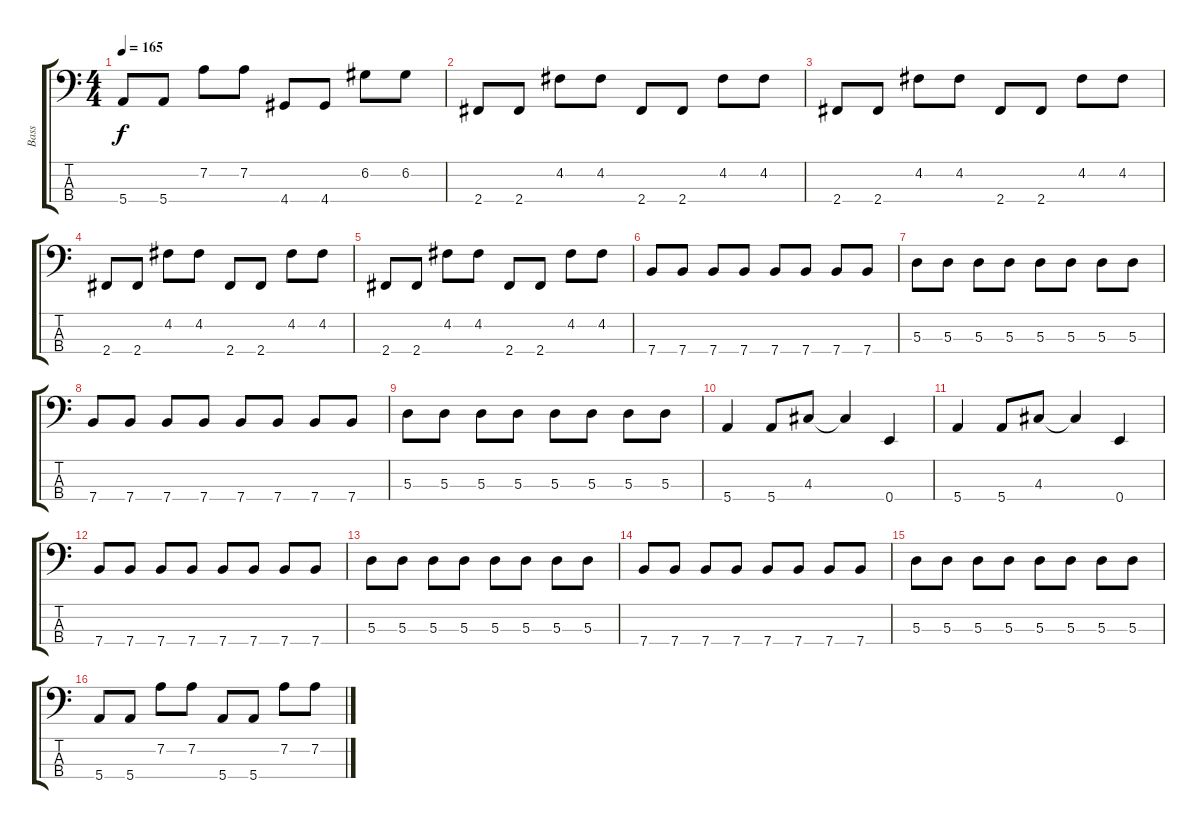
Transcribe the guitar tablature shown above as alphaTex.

\track ("Bass" "Bass") {instrument electricbassfinger}
\staff {score tabs}
\tuning (G2 D2 A1 E1) {hide}
\ts (4 4)
\tempo 165
\clef f4
\ks c
5.4.8{dy f} 5.4.8 7.2.8 7.2.8 4.4.8 4.4.8 6.2.8 6.2.8 |
2.4.8 2.4.8 4.2.8 4.2.8 2.4.8 2.4.8 4.2.8 4.2.8 |
2.4.8 2.4.8 4.2.8 4.2.8 2.4.8 2.4.8 4.2.8 4.2.8 |
2.4.8 2.4.8 4.2.8 4.2.8 2.4.8 2.4.8 4.2.8 4.2.8 |
2.4.8 2.4.8 4.2.8 4.2.8 2.4.8 2.4.8 4.2.8 4.2.8 |
7.4.8 7.4.8 7.4.8 7.4.8 7.4.8 7.4.8 7.4.8 7.4.8 |
5.3.8 5.3.8 5.3.8 5.3.8 5.3.8 5.3.8 5.3.8 5.3.8 |
7.4.8 7.4.8 7.4.8 7.4.8 7.4.8 7.4.8 7.4.8 7.4.8 |
5.3.8 5.3.8 5.3.8 5.3.8 5.3.8 5.3.8 5.3.8 5.3.8 |
5.4.4 5.4.8 4.3.8 4.3{t}.4 0.4.4 |
5.4.4 5.4.8 4.3.8 4.3{t}.4 0.4.4 |
7.4.8 7.4.8 7.4.8 7.4.8 7.4.8 7.4.8 7.4.8 7.4.8 |
5.3.8 5.3.8 5.3.8 5.3.8 5.3.8 5.3.8 5.3.8 5.3.8 |
7.4.8 7.4.8 7.4.8 7.4.8 7.4.8 7.4.8 7.4.8 7.4.8 |
5.3.8 5.3.8 5.3.8 5.3.8 5.3.8 5.3.8 5.3.8 5.3.8 |
5.4.8 5.4.8 7.2.8 7.2.8 5.4.8 5.4.8 7.2.8 7.2.8
